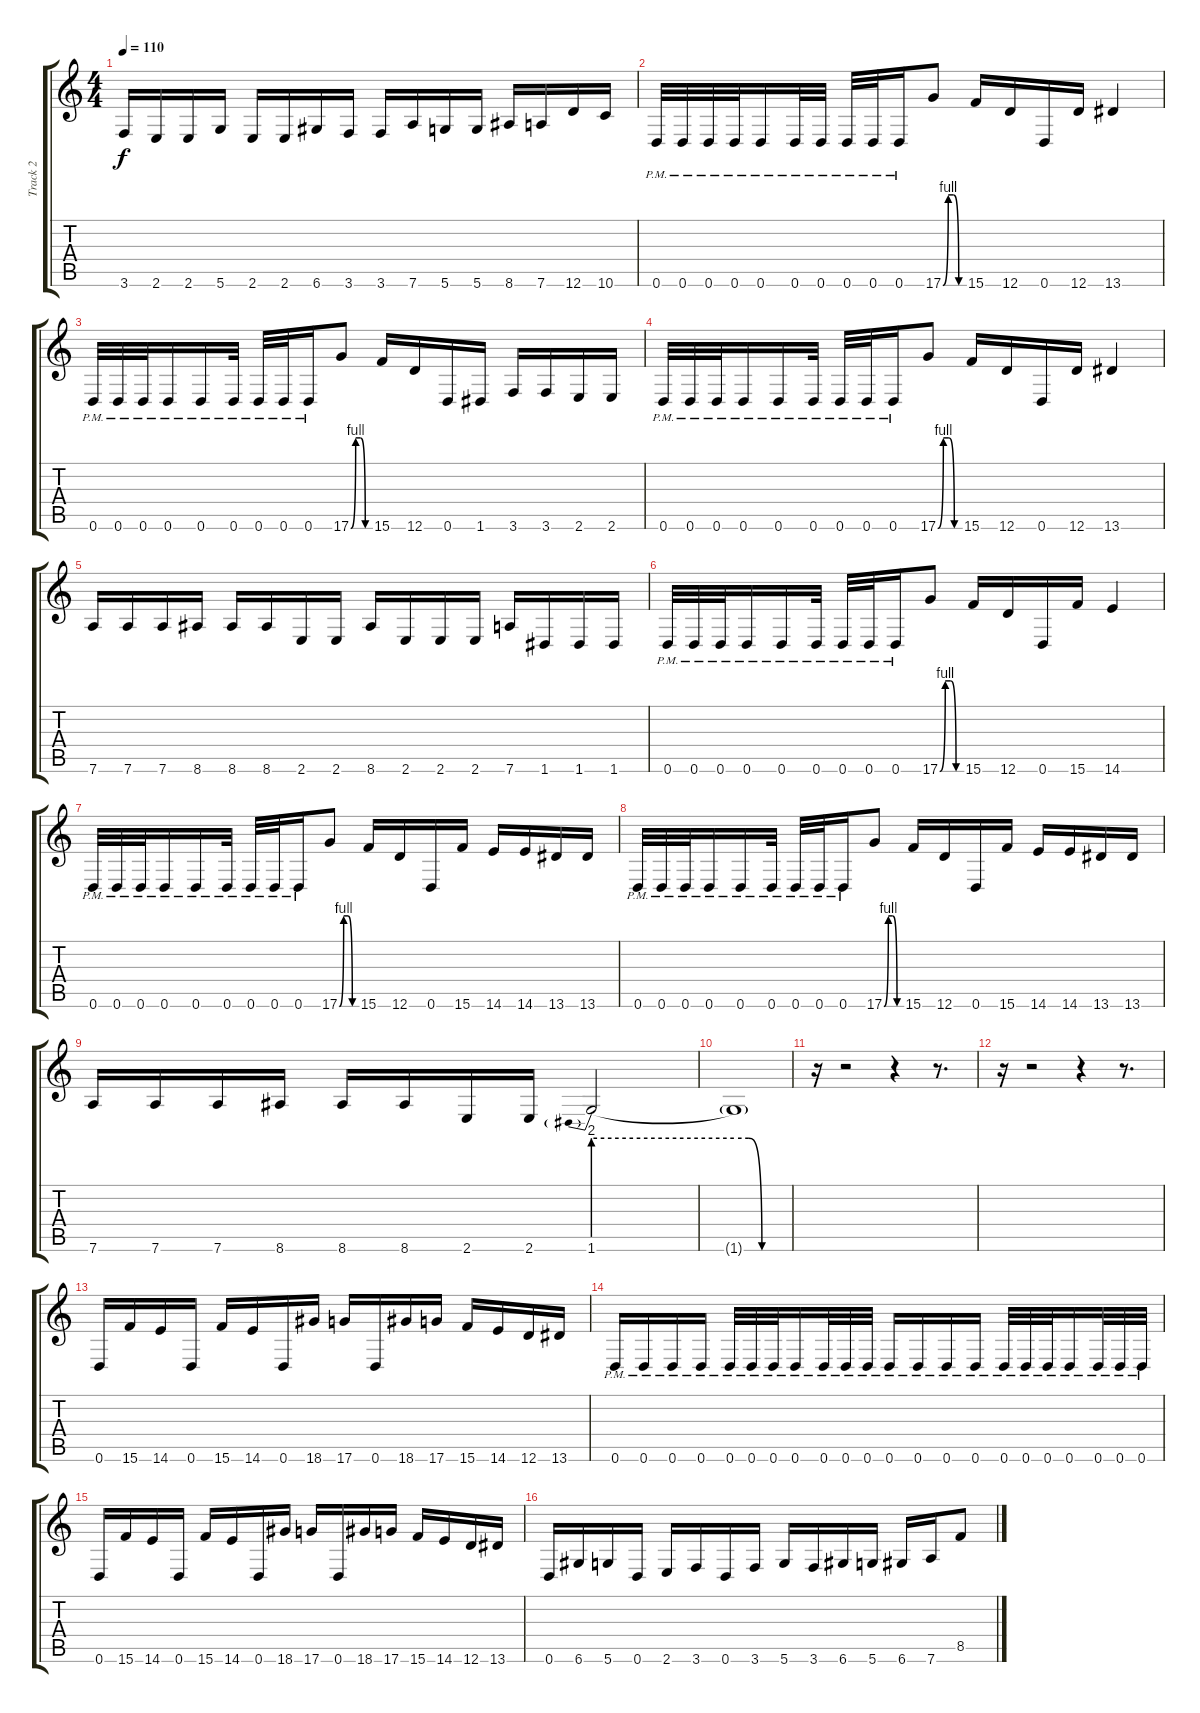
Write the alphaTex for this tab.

\track ("Track 2" "Track 2") {instrument distortionguitar}
\staff {score tabs}
\tuning (E4 B3 G3 D3 A2 D2) {hide}
\ts (4 4)
\tempo 110
\clef g2
\ks c
3.6.16{dy f} 2.6.16 2.6.16 5.6.16 2.6.16 2.6.16 6.6.16 3.6.16 3.6.16 7.6.16 5.6.16 5.6.16 8.6.16 7.6.16 12.6.16 10.6.16 |
0.6{pm}.32 0.6{pm}.32 0.6{pm}.32 0.6{pm}.32 0.6{pm}.16 0.6{pm}.32 0.6{pm}.32 0.6{pm}.32 0.6{pm}.32 0.6{pm}.16 17.6{be (custom 0 0 15 4 30 4 45 0 60 0)}.8 15.6.16 12.6.16 0.6.16 12.6.16 13.6.4 |
0.6{pm}.32 0.6{pm}.32 0.6{pm}.32 0.6{pm}.16 0.6{pm}.16 0.6{pm}.32 0.6{pm}.32 0.6{pm}.32 0.6{pm}.16 17.6{be (custom 0 0 15 4 30 4 45 0 60 0)}.8 15.6.16 12.6.16 0.6.16 1.6.16 3.6.16 3.6.16 2.6.16 2.6.16 |
0.6{pm}.32 0.6{pm}.32 0.6{pm}.32 0.6{pm}.16 0.6{pm}.16 0.6{pm}.32 0.6{pm}.32 0.6{pm}.32 0.6{pm}.16 17.6{be (custom 0 0 15 4 30 4 45 0 60 0)}.8 15.6.16 12.6.16 0.6.16 12.6.16 13.6.4 |
7.6.16 7.6.16 7.6.16 8.6.16 8.6.16 8.6.16 2.6.16 2.6.16 8.6.16 2.6.16 2.6.16 2.6.16 7.6.16 1.6.16 1.6.16 1.6.16 |
0.6{pm}.32 0.6{pm}.32 0.6{pm}.32 0.6{pm}.16 0.6{pm}.16 0.6{pm}.32 0.6{pm}.32 0.6{pm}.32 0.6{pm}.16 17.6{be (custom 0 0 15 4 30 4 45 0 60 0)}.8 15.6.16 12.6.16 0.6.16 15.6.16 14.6.4 |
0.6{pm}.32 0.6{pm}.32 0.6{pm}.32 0.6{pm}.16 0.6{pm}.16 0.6{pm}.32 0.6{pm}.32 0.6{pm}.32 0.6{pm}.16 17.6{be (custom 0 0 15 4 30 4 45 0 60 0)}.8 15.6.16 12.6.16 0.6.16 15.6.16 14.6.16 14.6.16 13.6.16 13.6.16 |
0.6{pm}.32 0.6{pm}.32 0.6{pm}.32 0.6{pm}.16 0.6{pm}.16 0.6{pm}.32 0.6{pm}.32 0.6{pm}.32 0.6{pm}.16 17.6{be (custom 0 0 15 4 30 4 45 0 60 0)}.8 15.6.16 12.6.16 0.6.16 15.6.16 14.6.16 14.6.16 13.6.16 13.6.16 |
7.6.16 7.6.16 7.6.16 8.6.16 8.6.16 8.6.16 2.6.16 2.6.16 1.6{be (prebend 0 8 60 8)}.2 |
1.6{be (custom 0 8 15 8 30 0 60 0) t}.1 |
r.16 r.2 r.4 r.8{d} |
r.16 r.2 r.4 r.8{d} |
0.6.16 15.6.16 14.6.16 0.6.16 15.6.16 14.6.16 0.6.16 18.6.16 17.6.16 0.6.16 18.6.16 17.6.16 15.6.16 14.6.16 12.6.16 13.6.16 |
0.6{pm}.16 0.6{pm}.16 0.6{pm}.16 0.6{pm}.16 0.6{pm}.32 0.6{pm}.32 0.6{pm}.32 0.6{pm}.16 0.6{pm}.32 0.6{pm}.32 0.6{pm}.32 0.6{pm}.16 0.6{pm}.16 0.6{pm}.16 0.6{pm}.16 0.6{pm}.32 0.6{pm}.32 0.6{pm}.32 0.6{pm}.16 0.6{pm}.32 0.6{pm}.32 0.6{pm}.32 |
0.6.16 15.6.16 14.6.16 0.6.16 15.6.16 14.6.16 0.6.16 18.6.16 17.6.16 0.6.16 18.6.16 17.6.16 15.6.16 14.6.16 12.6.16 13.6.16 |
0.6.16 6.6.16 5.6.16 0.6.16 2.6.16 3.6.16 0.6.16 3.6.16 5.6.16 3.6.16 6.6.16 5.6.16 6.6.16 7.6.16 8.5.8
